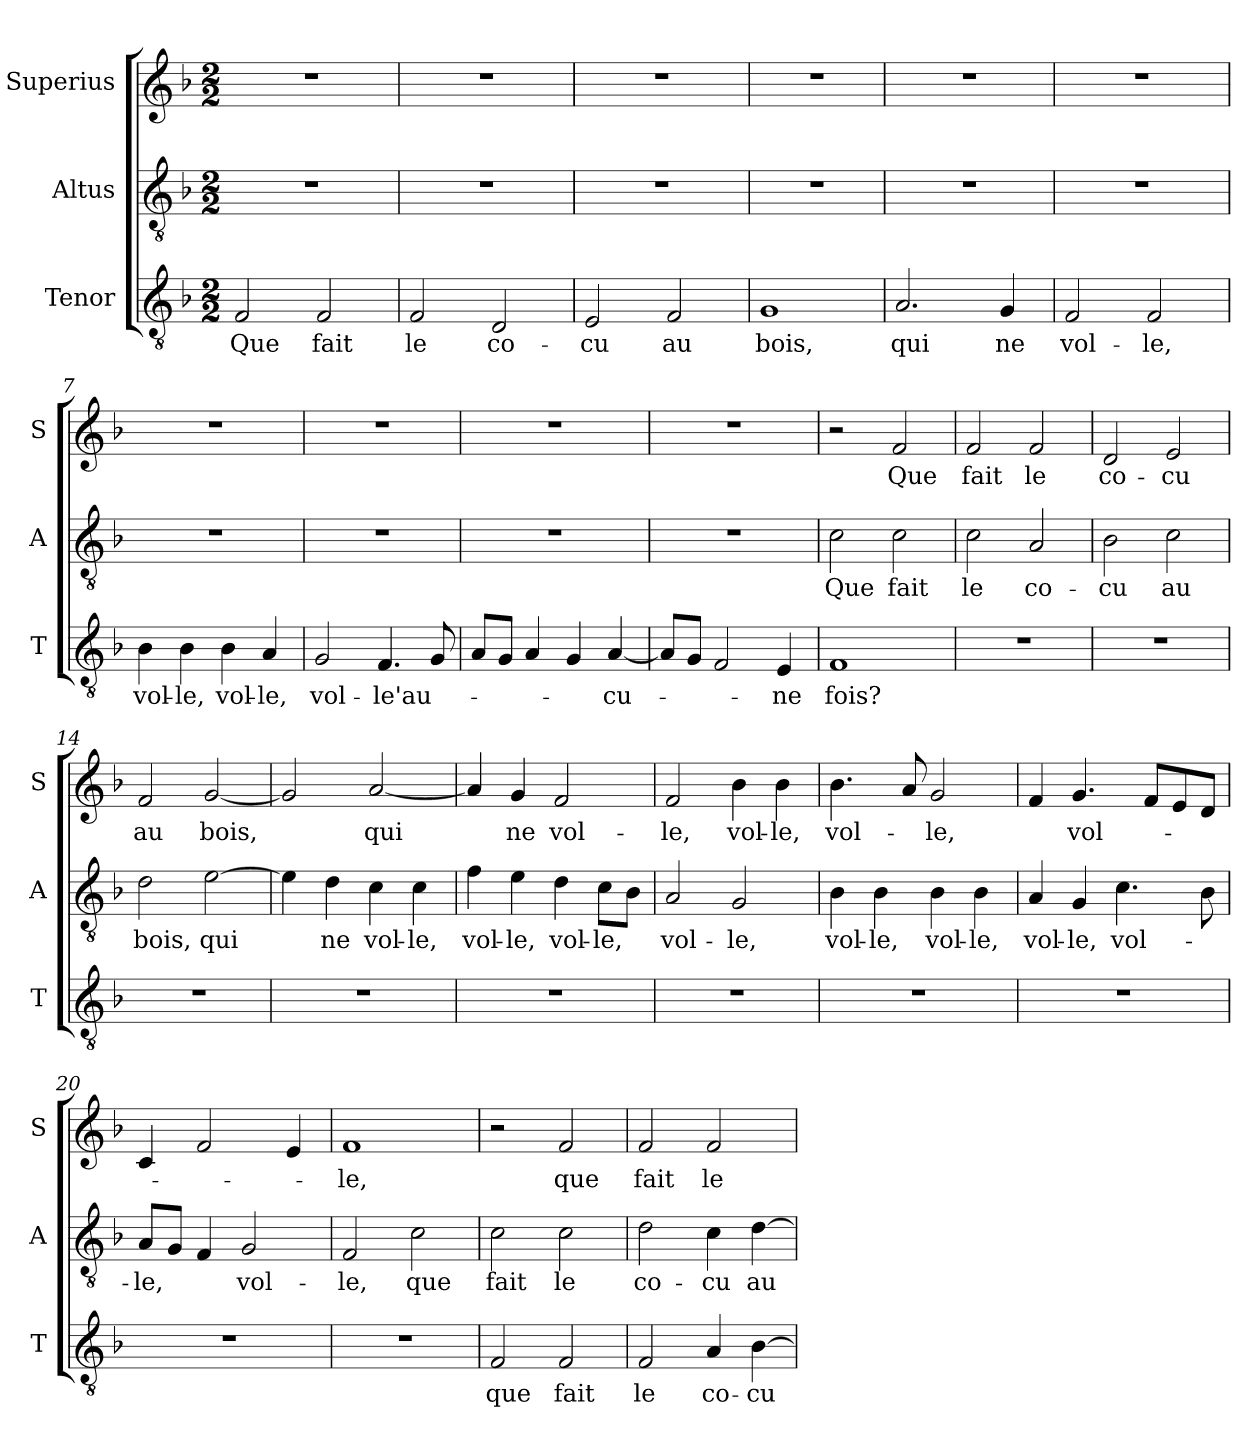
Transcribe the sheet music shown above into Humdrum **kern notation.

**kern	**text	**kern	**text	**kern	**text
*part3	*part3	*part2	*part2	*part1	*part1
*staff3	*staff3	*staff2	*staff2	*staff1	*staff1
*I"Tenor	*	*I"Altus	*	*I"Superius	*
*I'T	*	*I'A	*	*I'S	*
*clefGv2	*	*clefGv2	*	*clefG2	*
*k[b-]	*	*k[b-]	*	*k[b-]	*
*F:	*	*F:	*	*F:	*
*M2/2	*	*M2/2	*	*M2/2	*
=1	=1	=1	=1	=1	=1
2F	Que	1r	.	1r	.
2F	fait	.	.	.	.
=2	=2	=2	=2	=2	=2
2F	le	1r	.	1r	.
2D	co-	.	.	.	.
=3	=3	=3	=3	=3	=3
2E	-cu	1r	.	1r	.
2F	au	.	.	.	.
=4	=4	=4	=4	=4	=4
1G	bois,	1r	.	1r	.
=5	=5	=5	=5	=5	=5
2.A	qui	1r	.	1r	.
4G	ne	.	.	.	.
=6	=6	=6	=6	=6	=6
2F	vol-	1r	.	1r	.
2F	-le,	.	.	.	.
=7	=7	=7	=7	=7	=7
4B-	vol-	1r	.	1r	.
4B-	-le,	.	.	.	.
4B-	vol-	.	.	.	.
4A	-le,	.	.	.	.
=8	=8	=8	=8	=8	=8
2G	vol-	1r	.	1r	.
4.F	-le'au-	.	.	.	.
8G	.	.	.	.	.
=9	=9	=9	=9	=9	=9
8AL	.	1r	.	1r	.
8GJ	.	.	.	.	.
4A	.	.	.	.	.
4G	.	.	.	.	.
[4A	-cu-	.	.	.	.
=10	=10	=10	=10	=10	=10
8AL]	.	1r	.	1r	.
8GJ	.	.	.	.	.
2F	.	.	.	.	.
4E	-ne	.	.	.	.
=11	=11	=11	=11	=11	=11
1F	fois?	2c	Que	2r	.
.	.	2c	fait	2f	Que
=12	=12	=12	=12	=12	=12
1r	.	2c	le	2f	fait
.	.	2A	co-	2f	le
=13	=13	=13	=13	=13	=13
1r	.	2B-	-cu	2d	co-
.	.	2c	au	2e	-cu
=14	=14	=14	=14	=14	=14
1r	.	2d	bois,	2f	au
.	.	[2e	qui	[2g	bois,
=15	=15	=15	=15	=15	=15
1r	.	4e]	.	2g]	.
.	.	4d	ne	.	.
.	.	4c	vol-	[2a	qui
.	.	4c	-le,	.	.
=16	=16	=16	=16	=16	=16
1r	.	4f	vol-	4a]	.
.	.	4e	-le,	4g	ne
.	.	4d	vol-	2f	vol-
.	.	8cL	-le,	.	.
.	.	8B-J	.	.	.
=17	=17	=17	=17	=17	=17
1r	.	2A	vol-	2f	-le,
.	.	2G	-le,	4b-	vol-
.	.	.	.	4b-	-le,
=18	=18	=18	=18	=18	=18
1r	.	4B-	vol-	4.b-	vol-
.	.	4B-	-le,	.	.
.	.	.	.	8a	.
.	.	4B-	vol-	2g	-le,
.	.	4B-	-le,	.	.
=19	=19	=19	=19	=19	=19
1r	.	4A	vol-	4f	.
.	.	4G	-le,	4.g	vol-
.	.	4.c	vol-	.	.
.	.	.	.	8fL	.
.	.	.	.	8e	.
.	.	8B-	.	8dJ	.
=20	=20	=20	=20	=20	=20
1r	.	8AL	-le,	4c	.
.	.	8GJ	.	.	.
.	.	4F	.	2f	.
.	.	2G	vol-	.	.
.	.	.	.	4e	.
=21	=21	=21	=21	=21	=21
1r	.	2F	-le,	1f	-le,
.	.	2c	que	.	.
=22	=22	=22	=22	=22	=22
2F	que	2c	fait	2r	.
2F	fait	2c	le	2f	que
=23	=23	=23	=23	=23	=23
2F	le	2d	co-	2f	fait
4A	co-	4c	-cu	2f	le
[4B-	-cu	[4d	au	.	.
=	=	=	=	=	=
*-	*-	*-	*-	*-	*-
